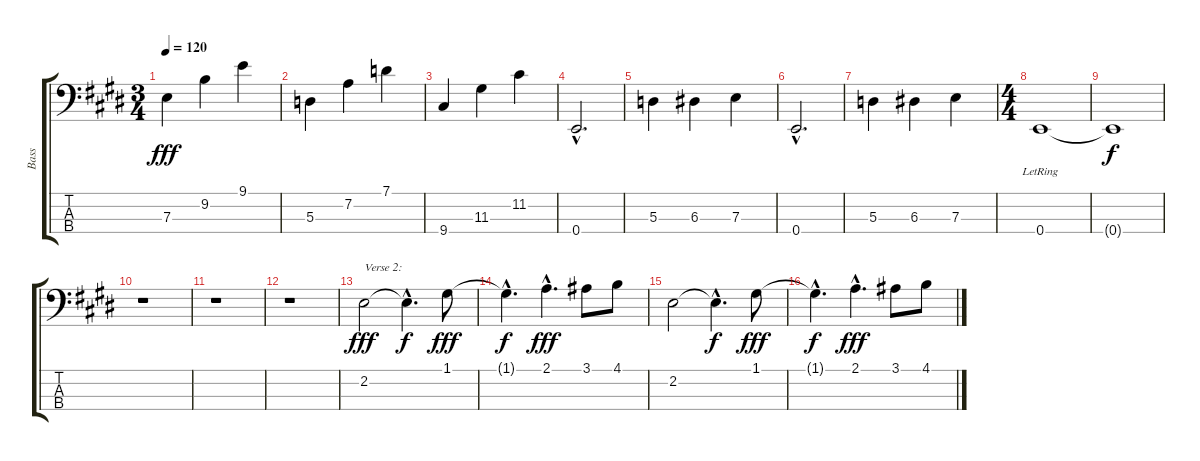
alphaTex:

\track ("Bass" "Bass") {instrument electricbasspick}
\staff {score tabs}
\tuning (G2 D2 A1 E1) {hide}
\ts (3 4)
\tempo 120
\clef f4
\ks e
7.3.4{dy fff} 9.2.4 9.1.4 |
5.3.4 7.2.4 7.1.4 |
9.4.4 11.3.4 11.2.4 |
0.4{hac}.2{d} |
5.3.4 6.3.4 7.3.4 |
0.4{hac}.2{d} |
5.3.4 6.3.4 7.3.4 |
\ts (4 4)
0.4{lr}.1 |
0.4{t}.1{dy f} |
r.1 |
r.1 |
r.1 |
2.2.2{txt "Verse 2:" dy fff} 2.2{hac t}.4{d dy f} 1.1.8{dy fff} |
1.1{hac t}.4{d dy f} 2.1{hac}.4{d dy fff} 3.1.8 4.1.8 |
2.2.2 2.2{hac t}.4{d dy f} 1.1.8{dy fff} |
1.1{hac t}.4{d dy f} 2.1{hac}.4{d dy fff} 3.1.8 4.1.8
